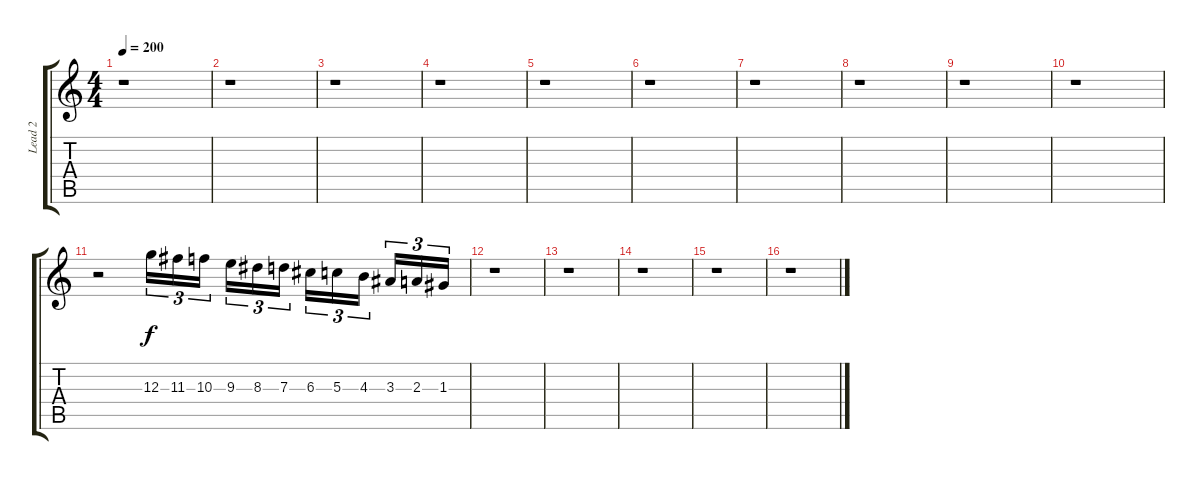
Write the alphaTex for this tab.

\track ("Lead 2" "Lead 2") {instrument distortionguitar}
\staff {score tabs}
\tuning (E4 B3 G3 D3 A2 E2) {hide}
\ts (4 4)
\tempo 200
\clef g2
\ks c
r.1{dy f} |
r.1 |
r.1 |
r.1 |
r.1 |
r.1 |
r.1 |
r.1 |
r.1 |
r.1 |
r.2 12.3.16{tu (3 2)} 11.3.16{tu (3 2)} 10.3.16{tu (3 2)} 9.3.16{tu (3 2)} 8.3.16{tu (3 2)} 7.3.16{tu (3 2)} 6.3.16{tu (3 2)} 5.3.16{tu (3 2)} 4.3.16{tu (3 2)} 3.3.16{tu (3 2)} 2.3.16{tu (3 2)} 1.3.16{tu (3 2)} |
r.1 |
r.1 |
r.1 |
r.1 |
r.1
